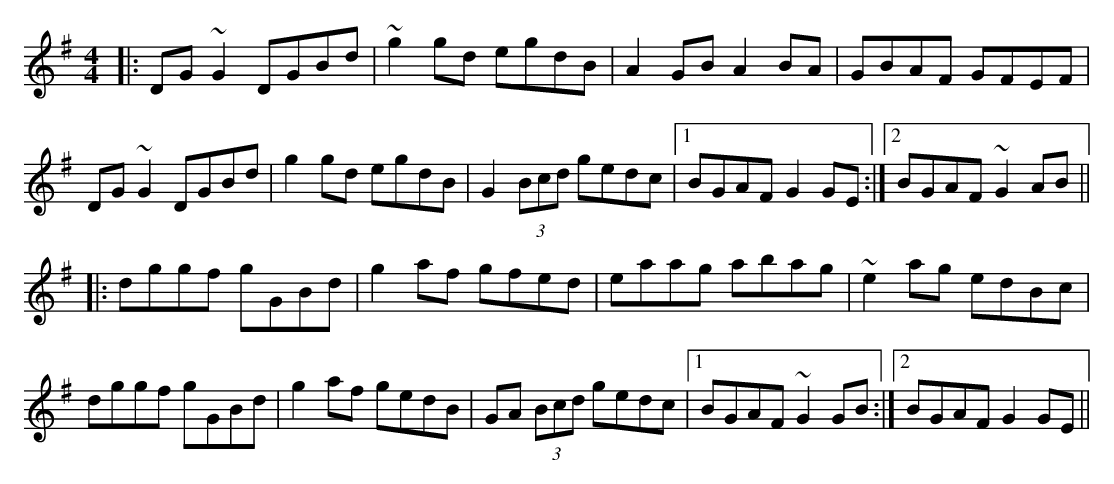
X:1
M:4/4
K:G
|:DG~G2 DGBd|~g2gd egdB|A2GB A2BA|GBAF GFEF|
DG~G2 DGBd|g2gd egdB|G2 (3Bcd gedc|1 BGAF G2GE:|2 BGAF ~G2AB||
|:dggf gGBd|g2af gfed|eaag abag|~e2ag edBc|
dggf gGBd|g2af gedB|GA (3Bcd gedc|1 BGAF ~G2GB:|2 BGAF G2GE||
